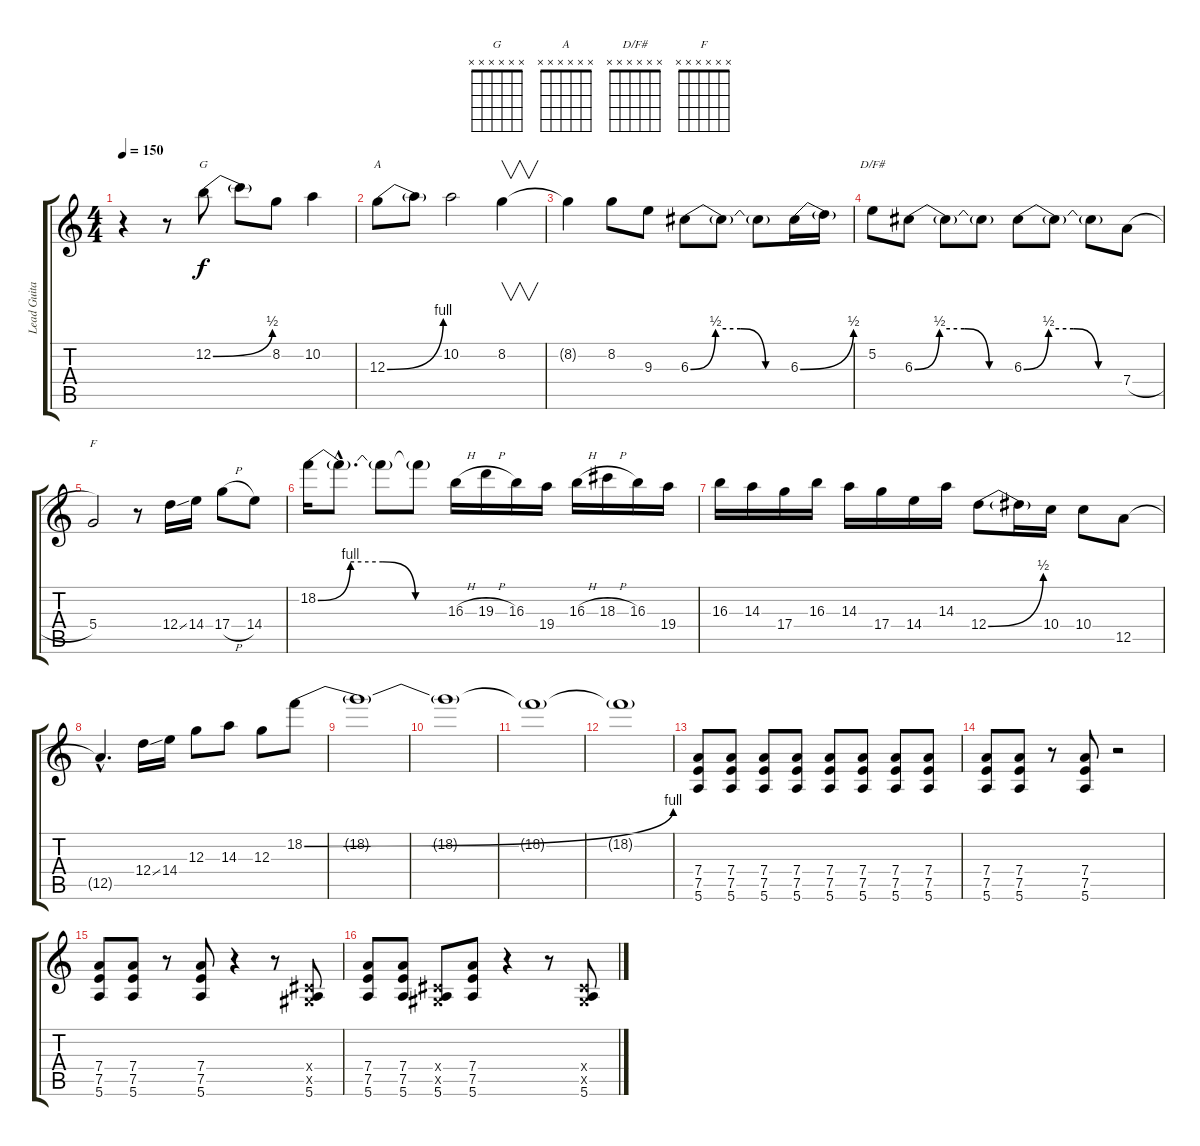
\track ("Lead Guitar" "Lead Guita") {instrument overdrivenguitar}
\staff {score tabs}
\tuning (E4 B3 G3 D3 A2 E2) {hide}
\chord ("G" x x x x x x) {firstfret 0}
\chord ("A" x x x x x x) {firstfret 0}
\chord ("D/F#" x x x x x x) {firstfret 0}
\chord ("F" x x x x x x) {firstfret 0}
\ts (4 4)
\tempo 150
\clef g2
\ks c
r.4{dy f} r.8 12.2{be (bend 0 0 60 2)}.8{ch "G"} 12.2{t}.8 8.2.8 10.2.4 |
12.3{be (bend 0 0 60 4)}.8{ch "A"} 12.3{t}.8 10.2.2 8.2.4{v} |
8.2{t}.4 8.2.8 9.3.8 6.3{be (custom 0 0 15 2 30 2 45 0 60 0)}.8 6.3{t}.8 6.3{t}.8 6.3{be (bend 0 0 60 2)}.16 6.3{t}.16 |
5.2.8{ch "D/F#"} 6.3{be (custom 0 0 15 2 30 2 45 0 60 0)}.8 6.3{t}.8 6.3{t}.8 6.3{be (custom 0 0 15 2 30 2 45 0 60 0)}.8 6.3{t}.8 6.3{t}.8 7.4{h}.8 |
5.4.2{ch "F"} r.8 12.4{ss}.16 14.4.16 17.4{h}.8 14.4.8 |
18.2{be (custom 0 0 15 4 30 4 45 0 60 0)}.16 18.2{hac t}.8{d} 18.2{t}.8 18.2{t}.8 16.3{h}.16 19.3{h}.16 16.3.16 19.4.16 16.3{h}.16 18.3{h}.16 16.3.16 19.4.16 |
16.3.16 14.3.16 17.4.16 16.3.16 14.3.16 17.4.16 14.4.16 14.3.16 12.4{be (bend 0 0 60 2)}.8 12.4{t}.16 10.4.16 10.4.8 12.5.8 |
12.5{hac t}.4{d} 12.4{ss}.16 14.4.16 12.3.8 14.3.8 12.3.8 18.2{be (bend 0 0 60 4)}.8 |
18.2{t}.1 |
18.2{t}.1 |
18.2{t}.1 |
18.2{t}.1 |
(7.4 7.5 5.6).8 (7.4 7.5 5.6).8 (7.4 7.5 5.6).8 (7.4 7.5 5.6).8 (7.4 7.5 5.6).8 (7.4 7.5 5.6).8 (7.4 7.5 5.6).8 (7.4 7.5 5.6).8 |
(7.4 7.5 5.6).8 (7.4 7.5 5.6).8 r.8 (7.4 7.5 5.6).8 r.2 |
(7.4 7.5 5.6).8 (7.4 7.5 5.6).8 r.8 (7.4 7.5 5.6).8 r.4 r.8 (-1.4{x} -1.5{x} 5.6).8 |
(7.4 7.5 5.6).8 (7.4 7.5 5.6).8 (-1.4{x} -1.5{x} 5.6).8 (7.4 7.5 5.6).8 r.4 r.8 (-1.4{x} -1.5{x} 5.6).8
